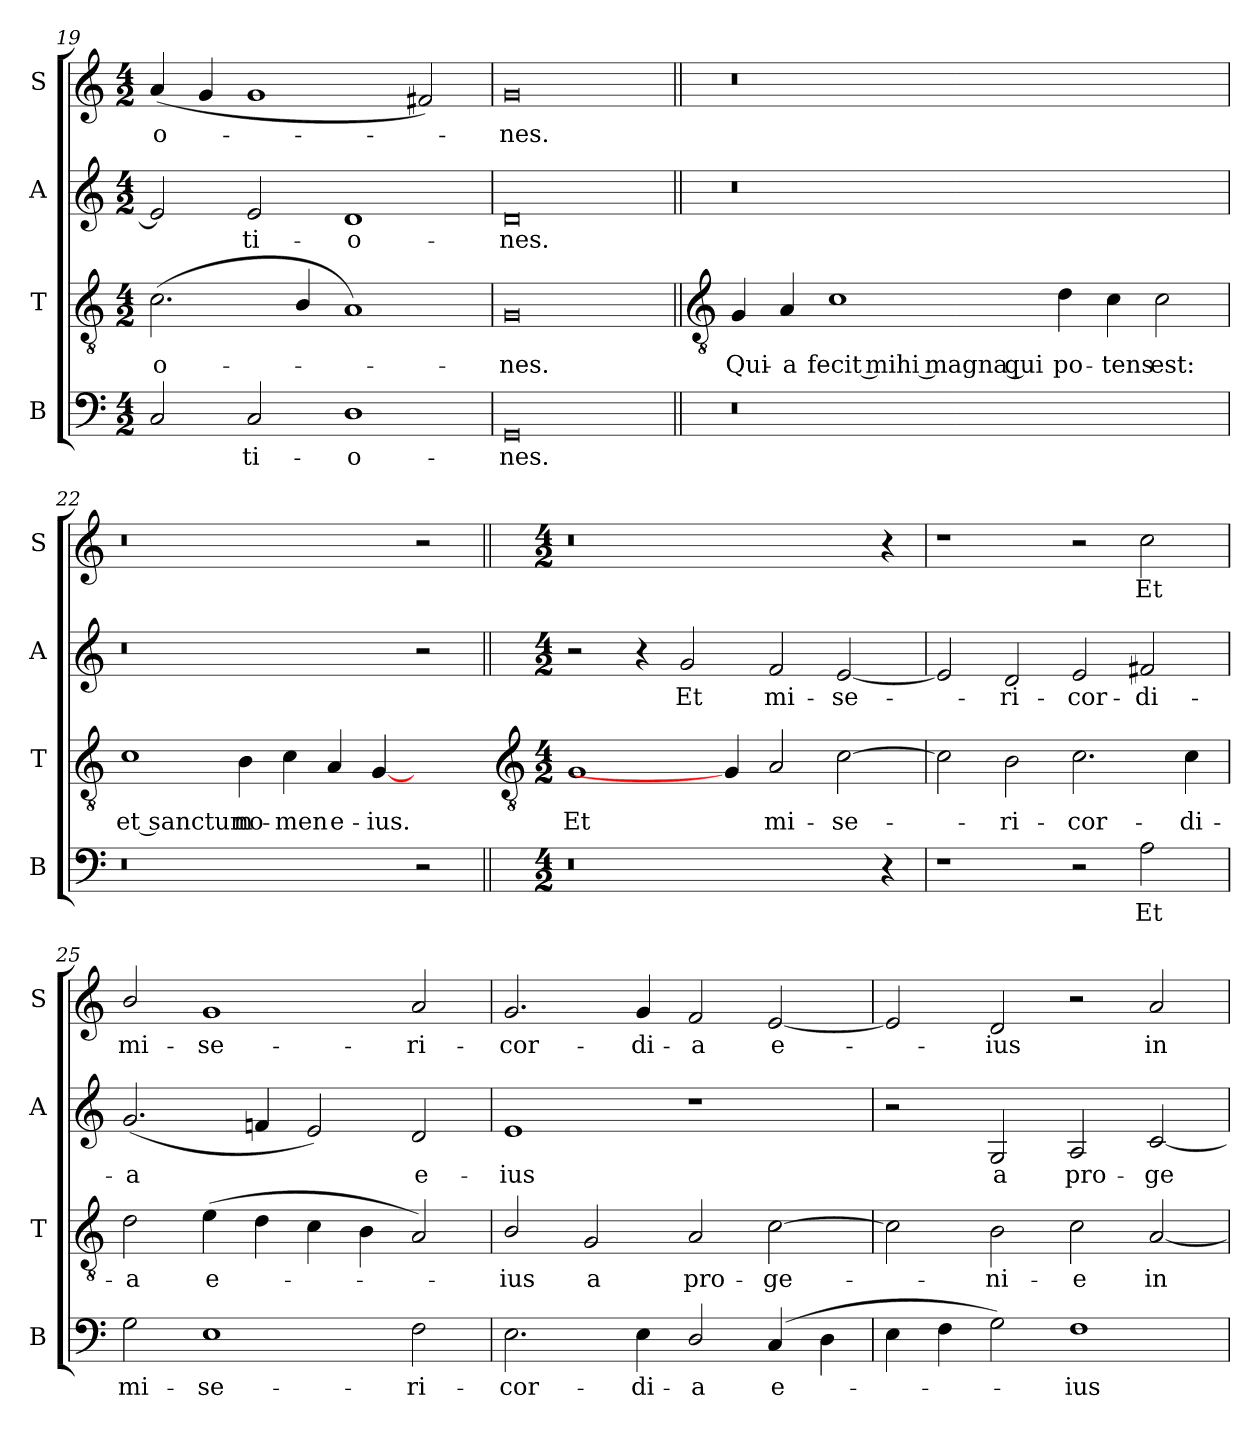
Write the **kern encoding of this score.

**kern	**text	**kern	**text	**kern	**text	**kern	**text
*part4	*part4	*part3	*part3	*part2	*part2	*part1	*part1
*staff4	*staff4	*staff3	*staff3	*staff2	*staff2	*staff1	*staff1
*I"B	*	*I"T	*	*I"A	*	*I"S	*
*I'B	*	*I'T	*	*I'A	*	*I'S	*
*clefF4	*	*clefGv2	*	*clefG2	*	*clefG2	*
*k[]	*	*k[]	*	*k[]	*	*k[]	*
*C:	*	*C:	*	*C:	*	*C:	*
*M4/2	*	*M4/2	*	*M4/2	*	*M4/2	*
=19	=19	=19	=19	=19	=19	=19	=19
!	!	!	!LO:LY:b	!	!	!	!LO:LY:b
2C	.	(<2.c	-o-	2e]	.	(<4a	-o-
.	.	.	.	.	.	4g	.
!	!LO:LY:b	!	!	!	!LO:LY:b	!	!
2C	ti-	.	.	2e	ti-	1g	.
.	.	4B/	.	.	.	.	.
!	!LO:LY:b	!	!	!	!LO:LY:b	!	!
1D	-o-	1A)	.	1d	-o-	.	.
.	.	.	.	.	.	2f#X)	.
=20	=20	=20	=20	=20	=20	=20	=20
!	!LO:LY:b	!	!LO:LY:b	!	!LO:LY:b	!	!LO:LY:b
0GG	-nes.	0G	nes.	0d	-nes.	0g	nes.
!!LO:LB:g=z
=21||	=21||	=21||	=21||	=21||	=21||	=21||	=21||
*	*	*clefGv2	*	*	*	*	*
!	!	!	!LO:LY:b	!	!	!	!
0r	.	4G	Qui-	0r	.	0r	.
!	!	!	!LO:LY:b	!	!	!	!
.	.	4A	-a	.	.	.	.
!	!	!	!LO:LY:b	!	!	!	!
.	.	1c	fecit mihi magna qui	.	.	.	.
!	!	!	!LO:LY:b	!	!	!	!
.	.	4d	po-	.	.	.	.
!	!	!	!LO:LY:b	!	!	!	!
.	.	4c	-tens	.	.	.	.
!	!	!	!LO:LY:b	!	!	!	!
2ryy	.	2c	est:	2ryy	.	2ryy	.
=22	=22	=22	=22	=22	=22	=22	=22
!	!	!	!LO:LY:b	!	!	!	!
0r	.	1c	et sanctum	0r	.	0r	.
!	!	!	!LO:LY:b	!	!	!	!
.	.	4B	no-	.	.	.	.
!	!	!	!LO:LY:b	!	!	!	!
.	.	4c	-men	.	.	.	.
!	!	!	!LO:LY:b	!	!	!	!
.	.	4A	e-	.	.	.	.
!	!	!	!LO:LY:b	!	!	!	!
.	.	[4G	-ius.	.	.	.	.
2r	.	2ryy	.	2r	.	2r	.
!!LO:LB:g=z
=23||	=23||	=23-	=23||	=23||	=23||	=23||	=23||
*	*	*clefGv2	*	*	*	*	*
*k[]	*	*	*	*k[]	*	*k[]	*
*C:	*	*	*	*C:	*	*C:	*
*M4/2	*	*M4/2	*	*M4/2	*	*M4/2	*
!	!	!	!LO:LY:b	!	!	!	!
0r	.	1G	Et	2r	.	0r	.
.	.	.	.	4r	.	.	.
!	!	!	!	!	!LO:LY:b	!	!
.	.	.	.	2g	Et	.	.
.	.	4G]	.	.	.	.	.
!	!	!	!LO:LY:b	!	!LO:LY:b	!	!
.	.	2A	mi-	2f	mi-	.	.
!	!	!	!LO:LY:b	!	!LO:LY:b	!	!
.	.	[2c	-se-	[2e	-se-	.	.
4r	.	.	.	.	.	4r	.
=24	=24	=24	=24	=24	=24	=24	=24
1r	.	2c]	.	2e]	.	1r	.
!	!	!	!LO:LY:b	!	!LO:LY:b	!	!
.	.	2B	ri-	2d	ri-	.	.
!	!	!	!LO:LY:b	!	!LO:LY:b	!	!
2r	.	2.c	-cor-	2e	-cor-	2r	.
!	!LO:LY:b	!	!	!	!LO:LY:b	!	!LO:LY:b
2A	Et	.	.	2f#X	-di-	2cc	Et
!	!	!	!LO:LY:b	!	!	!	!
.	.	4c	-di-	.	.	.	.
=25	=25	=25	=25	=25	=25	=25	=25
!	!LO:LY:b	!	!LO:LY:b	!	!LO:LY:b	!	!LO:LY:b
2G	mi-	2d	-a	(<2.g	-a	2b/	mi-
!	!LO:LY:b	!	!LO:LY:b	!	!	!	!LO:LY:b
1E	-se-	(>4e	e-	.	.	1g	-se-
.	.	4d	.	4fn	.	.	.
.	.	4c	.	2e)	.	.	.
.	.	4B	.	.	.	.	.
!	!LO:LY:b	!	!	!	!LO:LY:b	!	!LO:LY:b
2F	-ri-	2A)	.	2d	e-	2a	-ri-
=26	=26	=26	=26	=26	=26	=26	=26
!	!LO:LY:b	!	!LO:LY:b	!	!LO:LY:b	!	!LO:LY:b
2.E	-cor-	2B/	ius	1e	-ius	2.g	-cor-
!	!	!	!LO:LY:b	!	!	!	!
.	.	2G	a	.	.	.	.
!	!LO:LY:b	!	!	!	!	!	!LO:LY:b
4E	-di-	.	.	.	.	4g	-di-
!	!LO:LY:b	!	!LO:LY:b	!	!	!	!LO:LY:b
2D/	-a	2A	pro-	1r	.	2f	-a
!	!LO:LY:b	!	!LO:LY:b	!	!	!	!LO:LY:b
(>4C	e-	[2c	-ge-	.	.	[2e	e-
4D	.	.	.	.	.	.	.
=27	=27	=27	=27	=27	=27	=27	=27
4E	.	2c]	.	2r	.	2e]	.
4F	.	.	.	.	.	.	.
!	!	!	!LO:LY:b	!	!LO:LY:b	!	!LO:LY:b
2G)	.	2B	ni-	2G	a	2d	ius
!	!LO:LY:b	!	!LO:LY:b	!	!LO:LY:b	!	!
1F	ius	2c	-e	2A	pro-	2r	.
!	!	!	!LO:LY:b	!	!LO:LY:b	!	!LO:LY:b
.	.	[2A	in	[2c	-ge-	2a	in
=	=	=	=	=	=	=	=
*-	*-	*-	*-	*-	*-	*-	*-
